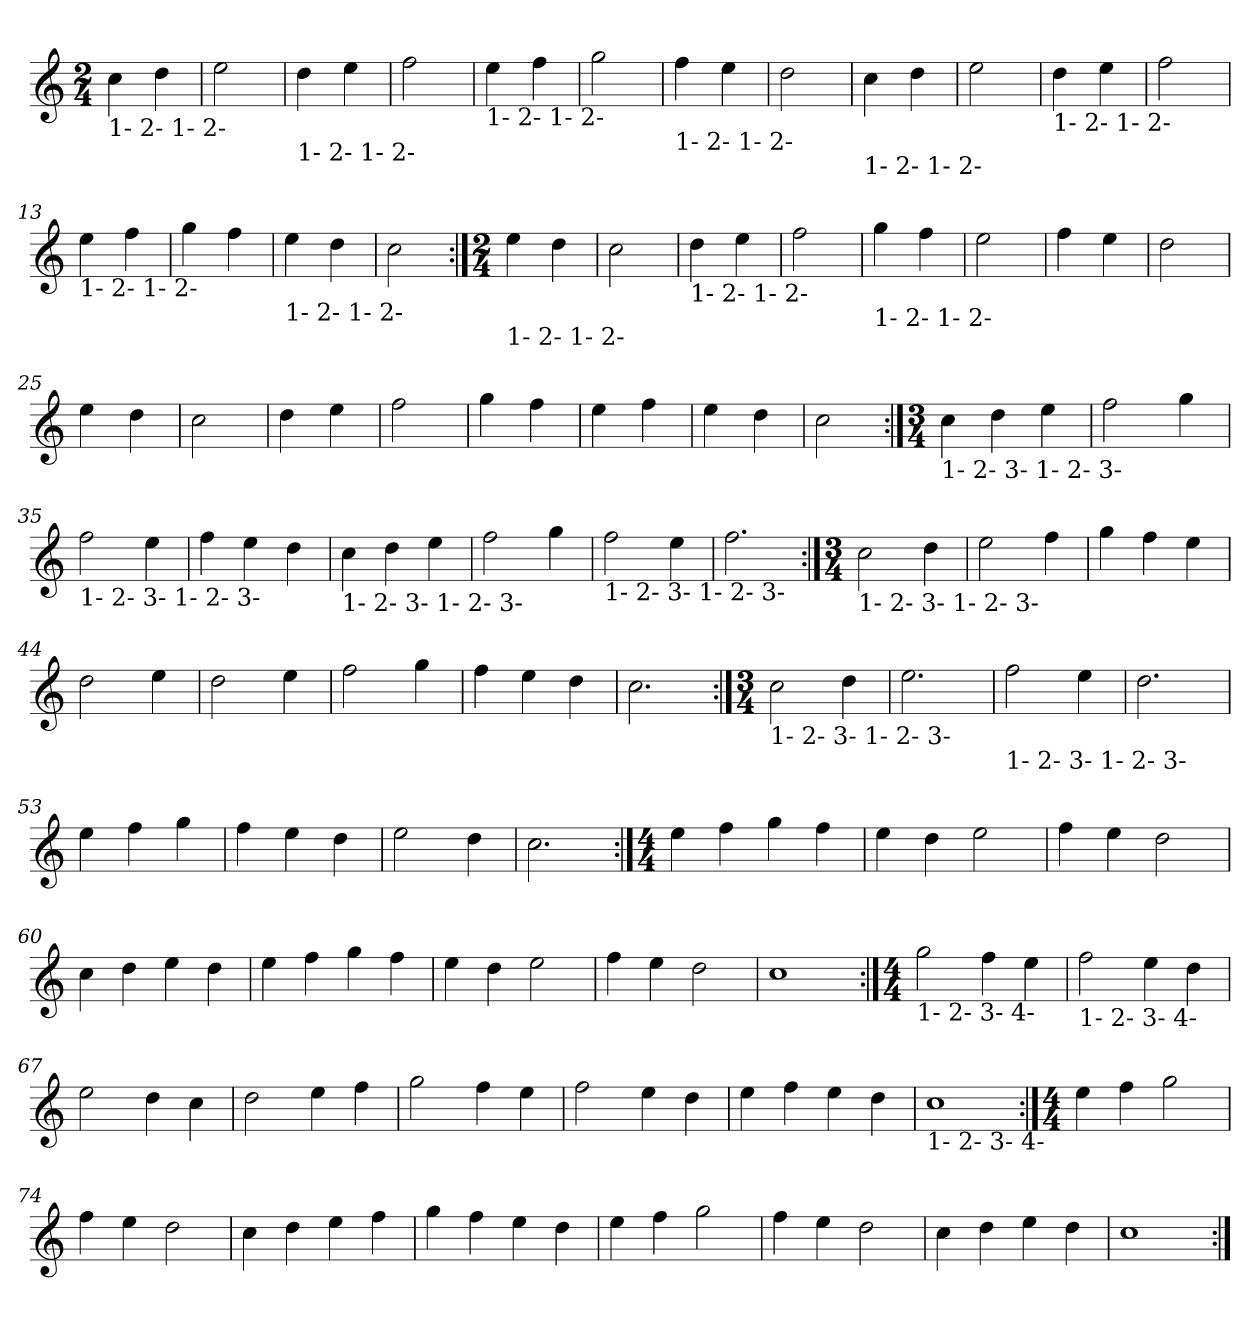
**kern
*part1
*staff1
*clefG2
*k[]
*M2/4
=1
!LO:TX:b:t=1-        2-          1-     2-
4cc\
4dd\
=2
2ee\
=3
!LO:TX:b:t=1-        2-          1-     2-
4dd\
4ee\
=4
2ff\
=5
!LO:TX:b:t=1-        2-          1-     2-
4ee\
4ff\
=6
2gg\
=7
!LO:TX:b:t=1-        2-          1-     2-
4ff\
4ee\
=8
2dd\
!!LO:LB:g=z
=9
!LO:TX:b:t=1-        2-          1-     2-
4cc\
4dd\
=10
2ee\
=11
!LO:TX:b:t=1-        2-          1-     2-
4dd\
4ee\
=12
2ff\
=13
!LO:TX:b:t=1-        2-          1-     2-
4ee\
4ff\
=14
4gg\
4ff\
=15
!LO:TX:b:t=1-        2-          1-     2-
4ee\
4dd\
=16
2cc\
!!LO:LB:g=z
=17:|!
*M2/4
!LO:TX:b:t=1-       2-        1-      2-
4ee\
4dd\
=18
2cc\
=19
!LO:TX:b:t=1-       2-        1-      2-
4dd\
4ee\
=20
2ff\
=21
!LO:TX:b:t=1-       2-        1-      2-
4gg\
4ff\
=22
2ee\
=23
4ff\
4ee\
=24
2dd\
=25
4ee\
4dd\
!!LO:LB:g=z
=26
2cc\
=27
4dd\
4ee\
=28
2ff\
=29
4gg\
4ff\
=30
4ee\
4ff\
=31
4ee\
4dd\
=32
2cc\
!!LO:LB:g=z
=33:|!
*M3/4
!LO:TX:b:t=1-    2-    3-      1-  2-    3-
4cc\
4dd\
4ee\
=34
2ff\
4gg\
=35
!LO:TX:b:t=1-   2-   3-      1-    2-    3-
2ff\
4ee\
=36
4ff\
4ee\
4dd\
=37
!LO:TX:b:t=1-    2-    3-      1-  2-    3-
4cc\
4dd\
4ee\
=38
2ff\
4gg\
=39
!LO:TX:b:t=1-  2-  3-       1-  2-   3-
2ff\
4ee\
=40
2.ff\
!!LO:LB:g=z
=41:|!
*M3/4
!LO:TX:b:t=1-    2-    3-      1-  2-    3-
2cc\
4dd\
=42
2ee\
4ff\
=43
4gg\
4ff\
4ee\
=44
2dd\
4ee\
=45
2dd\
4ee\
=46
2ff\
4gg\
=47
4ff\
4ee\
4dd\
=48
2.cc\
!!LO:LB:g=z
=49:|!
*M3/4
!LO:TX:b:t=1-    2-    3-      1-  2-    3-
2cc\
4dd\
=50
2.ee\
=51
!LO:TX:b:t=1-    2-    3-      1-  2-    3-
2ff\
4ee\
=52
2.dd\
=53
4ee\
4ff\
4gg\
=54
4ff\
4ee\
4dd\
=55
2ee\
4dd\
=56
2.cc\
!!LO:LB:g=z
=57:|!
*M4/4
4ee\
4ff\
4gg\
4ff\
=58
4ee\
4dd\
2ee\
=59
4ff\
4ee\
2dd\
=60
4cc\
4dd\
4ee\
4dd\
=61
4ee\
4ff\
4gg\
4ff\
=62
4ee\
4dd\
2ee\
=63
4ff\
4ee\
2dd\
=64
1cc
!!LO:LB:g=z
=65:|!
*M4/4
!LO:TX:b:t=1-  2-  3-  4-
2gg\
4ff\
4ee\
=66
!LO:TX:b:t=1-  2-  3-  4-
2ff\
4ee\
4dd\
=67
2ee\
4dd\
4cc\
=68
2dd\
4ee\
4ff\
=69
2gg\
4ff\
4ee\
=70
2ff\
4ee\
4dd\
=71
4ee\
4ff\
4ee\
4dd\
=72
!LO:TX:b:t=1-  2-  3-  4-
1cc
!!LO:PB:g=z
=73:|!
*M4/4
4ee\
4ff\
2gg\
=74
4ff\
4ee\
2dd\
=75
4cc\
4dd\
4ee\
4ff\
=76
4gg\
4ff\
4ee\
4dd\
=77
4ee\
4ff\
2gg\
=78
4ff\
4ee\
2dd\
=79
4cc\
4dd\
4ee\
4dd\
=80
1cc
=:|!
*-
